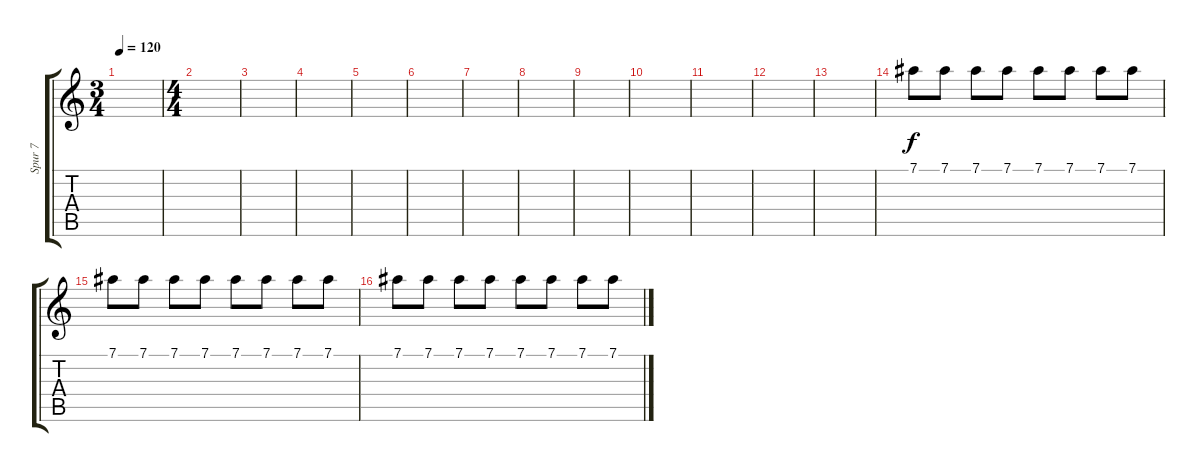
\track ("Spur 7" "Spur 7") {instrument overdrivenguitar}
\staff {score tabs}
\tuning (Eb4 Bb3 Gb3 Db3 Ab2 Eb2) {hide}
\ts (3 4)
\tempo 120
\clef g2
\ks c
|
\ts (4 4)
|
|
|
|
|
|
|
|
|
|
|
|
7.1.8{volume 9} 7.1.8 7.1.8 7.1.8 7.1.8 7.1.8 7.1.8 7.1.8 |
7.1.8 7.1.8 7.1.8 7.1.8 7.1.8 7.1.8 7.1.8 7.1.8 |
7.1.8{volume 9} 7.1.8 7.1.8 7.1.8 7.1.8 7.1.8 7.1.8 7.1.8
